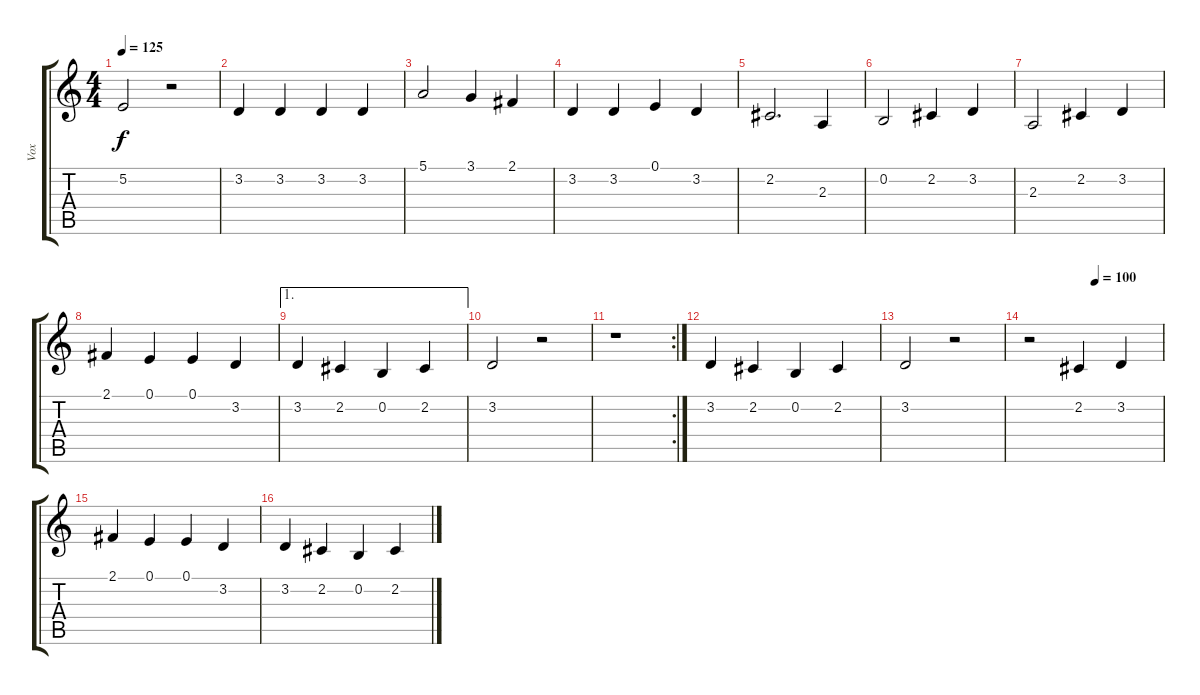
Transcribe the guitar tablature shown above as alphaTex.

\track ("Vox" "Vox") {instrument englishhorn}
\staff {score tabs}
\tuning (E4 B3 G3 D3 A2 E2) {hide}
\ts (4 4)
\tempo 125
\clef g2
\ks c
5.2.2{dy f} r.2 |
3.2.4 3.2.4 3.2.4 3.2.4 |
5.1.2 3.1.4 2.1.4 |
3.2.4 3.2.4 0.1.4 3.2.4 |
2.2.2{d} 2.3.4 |
0.2.2 2.2.4 3.2.4 |
2.3.2 2.2.4 3.2.4 |
2.1.4 0.1.4 0.1.4 3.2.4 |
\ae 1
3.2.4 2.2.4 0.2.4 2.2.4 |
3.2.2 r.2 |
\rc 2
r.1 |
3.2.4 2.2.4 0.2.4 2.2.4 |
3.2.2 r.2 |
\tempo (100 0.5)
r.2 2.2.4 3.2.4 |
2.1.4 0.1.4 0.1.4 3.2.4 |
3.2.4 2.2.4 0.2.4 2.2.4
